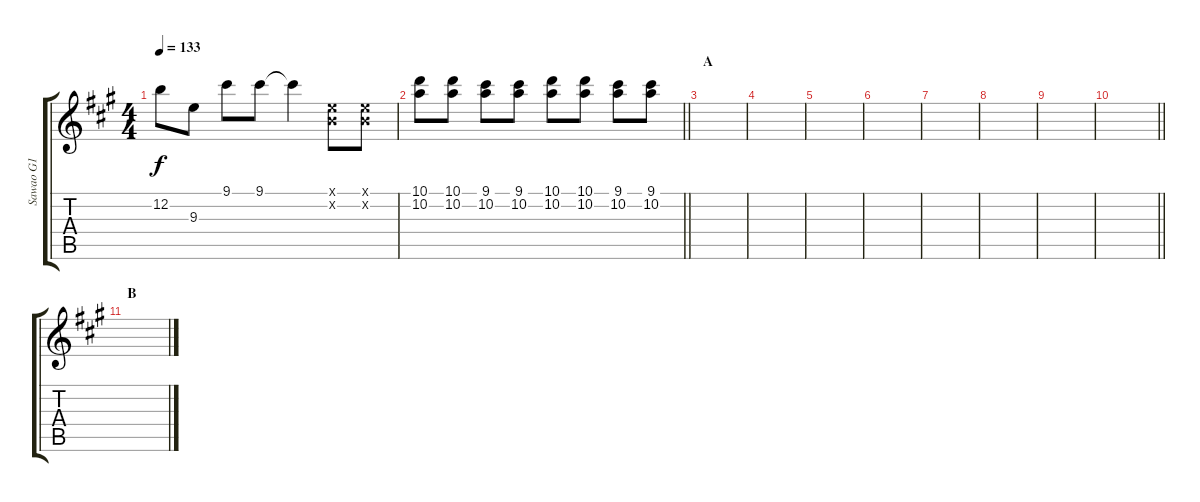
\track ("Sawao G1" "Sawao G1") {instrument distortionguitar}
\staff {score tabs}
\tuning (E4 B3 G3 D3 A2 E2) {hide}
\ts (4 4)
\tempo 133
\clef g2
\ks a
12.2.8{dy f} 9.3.8 9.1.8 9.1.8 9.1{t}.4 (0.1{x} 0.2{x}).8 (0.1{x} 0.2{x}).8 |
\barLineRight lightlight
(10.1 10.2).8 (10.1 10.2).8 (9.1 10.2).8 (9.1 10.2).8 (10.1 10.2).8 (10.1 10.2).8 (9.1 10.2).8 (9.1 10.2).8 |
\section ("" "A")
|
|
|
|
|
|
|
\barLineRight lightlight
|
\section ("" "B")
